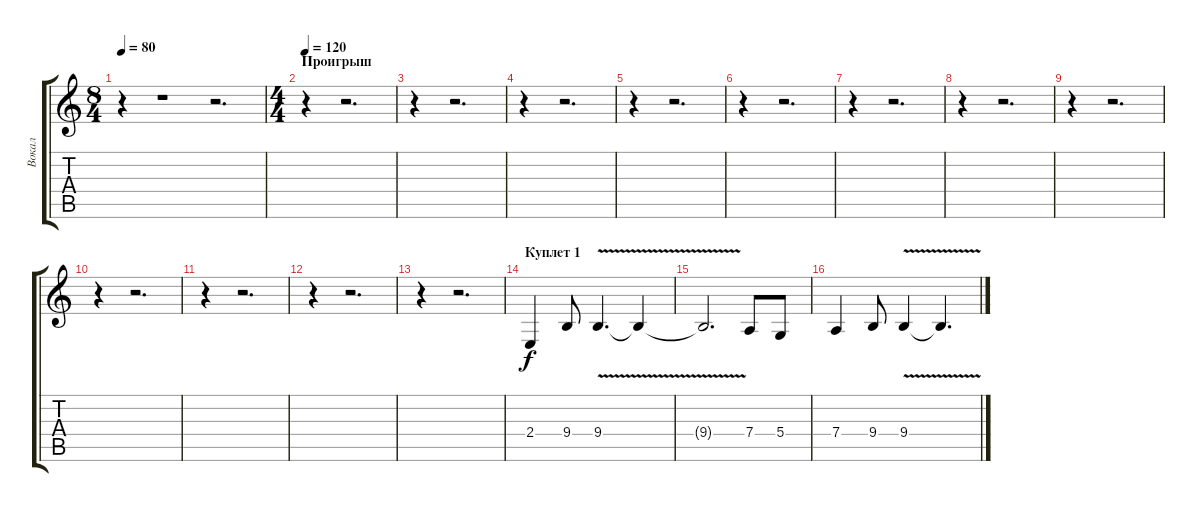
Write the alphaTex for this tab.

\track ("Вокал" "Вокал") {instrument baritonesax}
\staff {score tabs}
\tuning (E4 B3 G3 D3 A2 E2) {hide}
\ts (8 4)
\tempo 80
\clef g2
\ks c
r.4{dy f} r.1 r.2{d} |
\ts (4 4)
\section ("" "Проигрыш")
\tempo 120
r.4 r.2{d} |
r.4 r.2{d} |
r.4 r.2{d} |
r.4 r.2{d} |
r.4 r.2{d} |
r.4 r.2{d} |
r.4 r.2{d} |
r.4 r.2{d} |
r.4 r.2{d} |
r.4 r.2{d} |
r.4 r.2{d} |
r.4 r.2{d} |
\section ("" "Куплет 1")
2.4.4 9.4.8 9.4{v}.4{d} 9.4{v t}.4 |
9.4{v t}.2{d} 7.4.8 5.4.8 |
7.4.4 9.4.8 9.4{v}.4 9.4{v t}.4{d}
